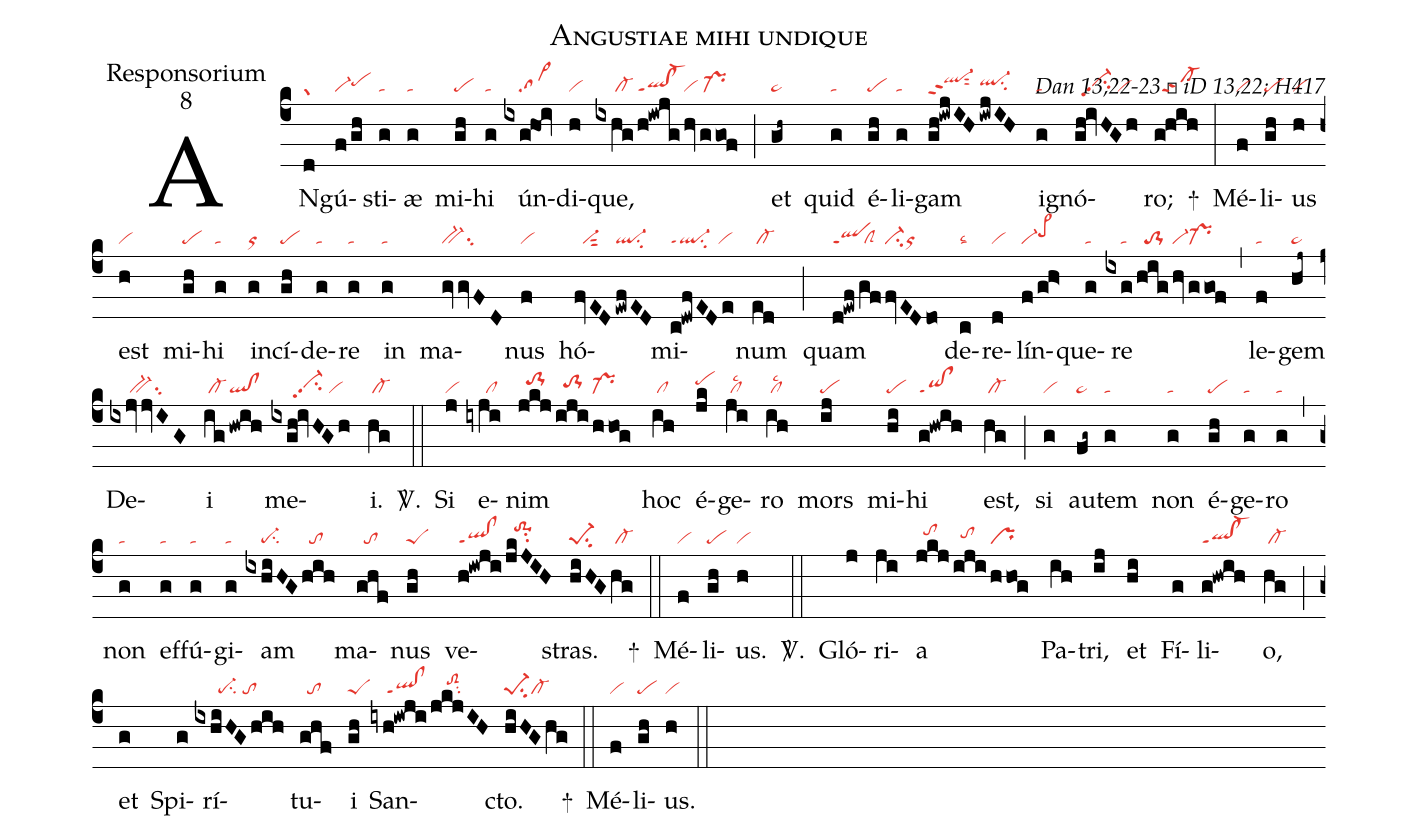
name:Angustiae mihi undique;
office-part:Responsorium;
mode:8;
commentary:Dan 13,22-23 ꝟ iD 13,22; H417;
nabc-lines:1;
%%
(c4)
AN(d|gr)gú(f/gh|vi-pehh)sti(g|ta)æ(g|ta) mi(gh|pe)hi(g|ta) ún(ixg!hoi|////sa>)di(h|vi)que,(ixhg|/////cl-|/h!iwjg|ql!cl-ppt1|hvggof|vi/pr-) (;)
et(gh~|pe~) quid(g|ta) é(gh|pe)li(g|ta)gam(gh!iwjIH|ql-hippt2sut2|iwjIH|ql-hhsu2) i(g|ta)gnó(gh!ivHGh|//vi-hhpp2su2/vi)ro;(g!hih|//sf-) +(:)
Mé(f|vi)li(gh|pe)us(h|vi) est(h|vi) mi(gh|pe)hi(g|ta) in(g|or)cí(gh|pe)de(g|ta)re(g|ta) in(g|ta) ma(gvvFD|bv-su2)nus(f|vi) hó(fvED|//vi-sut2|ewfED|ql-su2)mi(c!dwfEDe|ql-ppt1su2/vi)num(ed|/cl-) (;)
quam(d!ewf|qlppt1|/gf|/clS|fvEDdo|vi-su2or) de(c|talsc2)re(d|vi)lín(f/gh>|vi-pe>hi)que(g|ta)re(ixg|////ta|/hig|//to-1|hvggof|vi-pr-) (,)
le(f|ta)gem(hj~|pe~) De(ixjvvIG|/////bv-su2)i(ig|/cl-|!hwwih|ql!cl) me(ixgh!ivHGh|//////vi-hhpp2su2/vi)i.(hg|/cl-) <sp>V/</sp>.(::)
Si(j|vi) e(iyji|/////cl)nim(jkj|//to-1hi|/iji|//to-1hh|/hhog|pr-) hoc(ih|/cl) é(jk|pehi)ge(ji|/cllsc2)ro(ih|/cllsc2) mors(ij|pe) mi(hi|pe)hi(g!hwih|qi!clppt1) est,(hg|/cl-) (;)
si(g|vi) au(fg~|pe~)tem(g|ta) non(g|ta) é(gh|pe)ge(g|ta)ro(g|ta) (,)
non(g|ta) ef(g|ta)fú(g|ta)gi(g|ta)am(ixhiHG|////pe-su2|hih|//to) ma(ghf|//to)nus(gh|peS) ve(h!iwji|ql!clppt1|/jkJIH|//to-1hjsu2)stras.(hiHG|pe-1su2|hg|/cl-) +(::)
Mé(f|vi)li(gh|pe)us.(h|vi) <sp>V/</sp>.(::)
Gló(j)ri(ji)a(jkj|//tohi|/iji|//tohh|/hhog|pr) Pa(ih)tri,(ij) et(hi) Fí(g)li(g!hwih|ql!cl-ppt1)o,(hg|/cl-) (;)
et(g) Spi(g)rí(ixhiHGhih|//////pe-su2/to)tu(ghf|//to)i(gh|peS) San(iyh!iwji|////ql!clppt1|/jkjIH|////toS2hisu2)cto.(hiHGhg|pe-1su2cl-) +(::)
Mé(f|vi)li(gh|pe)us.(h|vi) (::)
